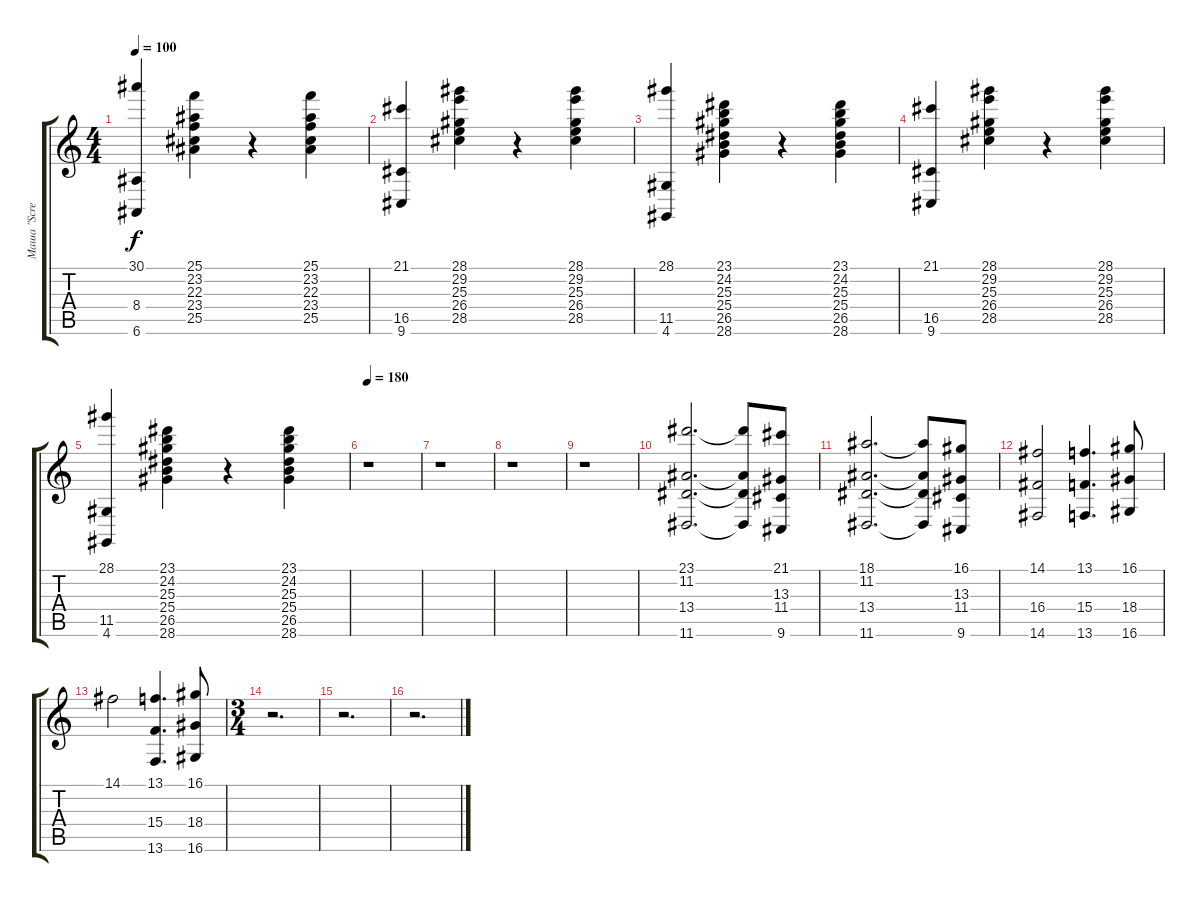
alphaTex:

\track ("Маша \"Scream\"" "Маша \"Scre") {instrument stringensemble1}
\staff {score tabs}
\tuning (E4 B3 G3 D3 A2 E2) {hide}
\ts (4 4)
\tempo 100
\clef g2
\ks c
(30.1 8.4 6.6).4{dy f} (25.1 23.2 22.3 23.4 25.5).4 r.4 (25.1 23.2 22.3 23.4 25.5).4 |
(21.1 16.5 9.6).4 (28.1 29.2 25.3 26.4 28.5).4 r.4 (28.1 29.2 25.3 26.4 28.5).4 |
(28.1 11.5 4.6).4 (23.1 24.2 25.3 25.4 26.5 28.6).4 r.4 (23.1 24.2 25.3 25.4 26.5 28.6).4 |
(21.1 16.5 9.6).4 (28.1 29.2 25.3 26.4 28.5).4 r.4 (28.1 29.2 25.3 26.4 28.5).4 |
(28.1 11.5 4.6).4 (23.1 24.2 25.3 25.4 26.5 28.6).4 r.4 (23.1 24.2 25.3 25.4 26.5 28.6).4 |
\tempo 180
r.1 |
r.1 |
r.1 |
r.1 |
(23.1 11.2 13.4 11.6).2{d} (23.1{t} 11.2{t} 13.4{t} 11.6{t}).8 (21.1 13.3 11.4 9.6).8 |
(18.1 11.2 13.4 11.6).2{d} (18.1{t} 11.2{t} 13.4{t} 11.6{t}).8 (16.1 13.3 11.4 9.6).8 |
(14.1 16.4 14.6).2 (13.1 15.4 13.6).4{d} (16.1 18.4 16.6).8 |
14.1.2 (13.1 15.4 13.6).4{d} (16.1 18.4 16.6).8 |
\ts (3 4)
r.2{d} |
r.2{d} |
r.2{d}
